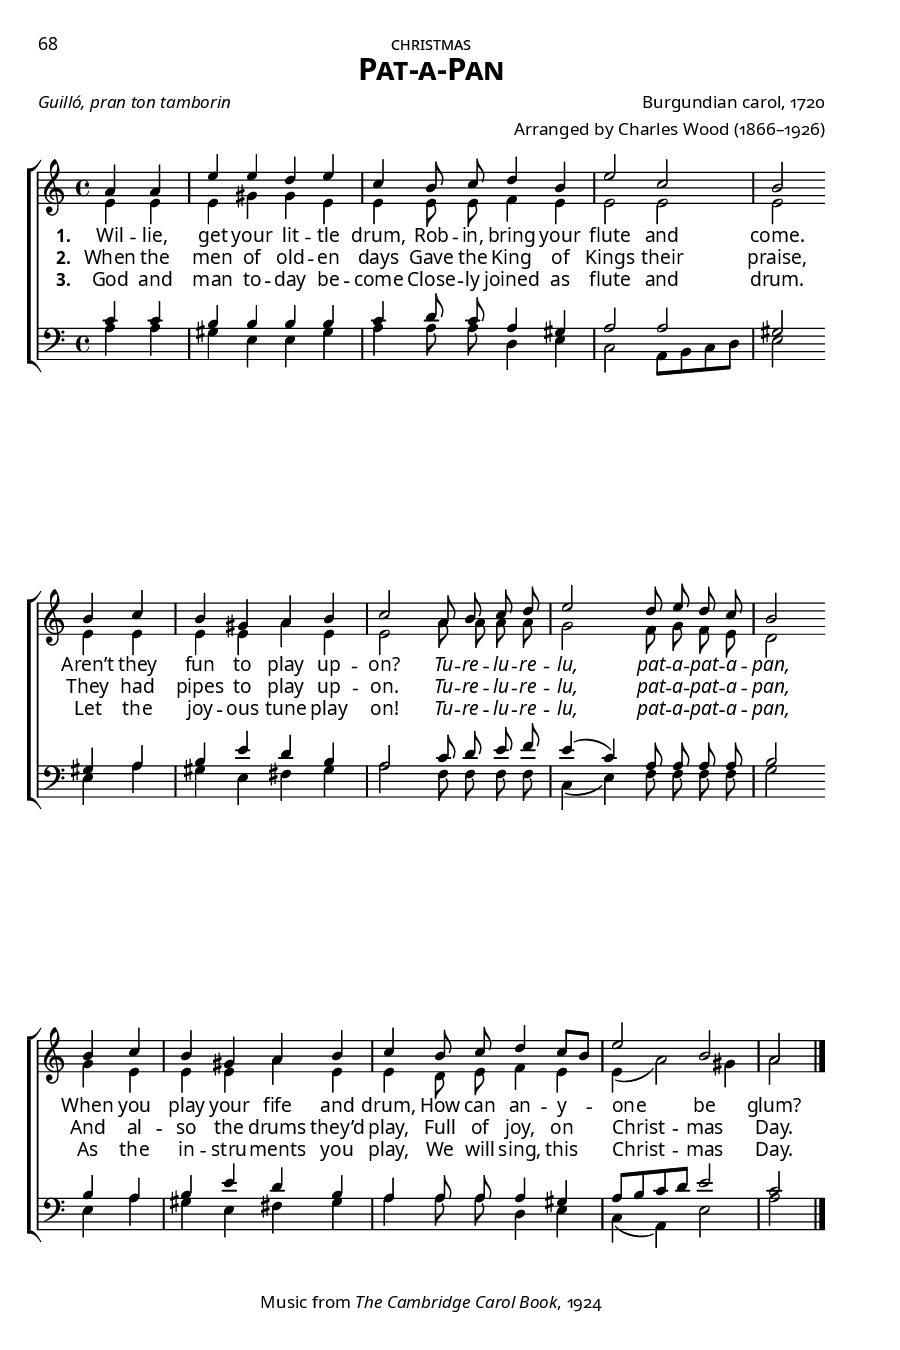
\version "2.14.2"
\include "util.ly"
\header {
  title = \markup{\override #'(font-name . "Garamond Premier Pro Semibold"){ \abs-fontsize #15 \smallCapsOldStyle"Pat-a-Pan"}}
  poet = \markup\italic"Guilló, pran ton tamborin"
  composer = \markup\oldStyleNum"Burgundian carol, 1720"
  arranger = \markup\oldStyleNum"Arranged by Charles Wood (1866–1926)"
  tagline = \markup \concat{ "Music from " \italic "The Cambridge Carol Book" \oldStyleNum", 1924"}
}
\paper {
  %print-all-headers = ##f
  paper-height = 9\in
  paper-width = 6\in
  indent = 0\in
  %system-system-spacing = #'((basic-distance . 10) (padding . 0))
  %system-system-spacing =
  %  #'((basic-distance . 0)
  %     (minimum-distance . 0)
  %     (padding . -0.35)
  %     (stretchability . 100))
  ragged-last-bottom = ##f
  ragged-bottom = ##f
  two-sided = ##t
  inner-margin = 0.5\in
  outer-margin = 0.25\in
  top-margin = 0.25\in
  bottom-margin = 0.25\in
  first-page-number = #068
  print-first-page-number = ##t
  headerLine = \markup{\override #'(font-name . "Garamond Premier Pro") \smallCapsOldStyle"christmas"}
  oddHeaderMarkup = \markup\fill-line{
     \override #'(font-name . "Garamond Premier Pro")\abs-fontsize #8.5
     \combine 
        \fill-line{"" \on-the-fly #print-page-number-check-first
        \oldStylePageNum""
        }
        \fill-line{\headerLine}
  }
  evenHeaderMarkup = \markup {
     \override #'(font-name . "Garamond Premier Pro")\abs-fontsize #8.5
     \combine
        \on-the-fly #print-page-number-check-first
        \oldStylePageNum""
        \fill-line{\headerLine}
  }
}
#(set-global-staff-size 15) \paper{ #(define fonts (make-pango-font-tree "GoudyOlSt BT" "Garamond Premier Pro" "Garamond Premier Pro" (/ 15 20))) }
global = {
  \key c \major
  \time 4/4
  \autoBeamOff
  \override DynamicLineSpanner #'staff-padding = #0.0
  \override DynamicLineSpanner #'Y-extent = #'(-1 . 1)
}

sopMusic = \relative c' {
  \partial 2 a'4 a |
  e' e d e |
  c b8 c d4 b |
  e2 c |
  b2 \bar""\break b4 c |
  
  b gis a b |
  c2 a8 b c d |
  e2 d8 e d c |
  b2 \bar""\break b4 c |
  
  b gis a b |
  c b8 c d4 c8[ b] |
  e2 b |
  \partial 2 a \bar "|."
}
sopWords = \lyricmode {
  
}

altoMusic = \relative c' {
  e4 e |
  e gis gis e |
  e e8 e f4 e |
  e2 e |
  e e4 e |
  
  e e a e |
  e2 a8 a a a |
  g2 f8 g f e |
  d2 g4 e |
  
  e e a e |
  e d8 e f4 e |
  e4( a2) gis4 |
  a2 \bar "|."
}
altoWords = \lyricmode {
  \dropLyricsV
  \set stanza = #"1. "
  Wil -- lie, get your lit -- tle drum,
  Rob -- in, bring your flute and come.
  Aren’t they fun to play up -- on?
  \markup\italic Tu -- \markup\italic re -- \markup\italic lu -- \markup\italic re -- \markup\italic lu,
  \markup\italic pat -- \markup\italic a -- \markup\italic pat -- \markup\italic a -- \markup\italic pan,
  When you play your fife and drum,
  \set associatedVoice = "basses"
  How can an -- y -- one be glum?
}
altoWordsII = \lyricmode {
  \dropLyricsV
%\markup\italic
  \set stanza = #"2. "
  When the men of old -- en days
  Gave the King of Kings their praise,
  They had pipes to play up -- on.
  \markup\italic Tu -- \markup\italic re -- \markup\italic lu -- \markup\italic re -- \markup\italic lu,
  \markup\italic pat -- \markup\italic a -- \markup\italic pat -- \markup\italic a -- \markup\italic pan,
  And al -- so the drums they’d play,
  \set associatedVoice = "basses"
  Full of joy, on Christ -- mas Day.
}
altoWordsIII = \lyricmode {
  \dropLyricsV
  \set stanza = #"3. "
  God and man to -- day be -- come
  Close -- ly joined as flute and drum.
  Let the joy -- ous tune play on!
  \markup\italic Tu -- \markup\italic re -- \markup\italic lu -- \markup\italic re -- \markup\italic lu,
  \markup\italic pat -- \markup\italic a -- \markup\italic pat -- \markup\italic a -- \markup\italic pan,
  As the in -- stru -- ments you play,
  \set associatedVoice = "basses"
  We will sing, this Christ -- mas Day.
}
altoWordsIV = \lyricmode {
  \set stanza = #"4. "
  \set ignoreMelismata = ##t
}
altoWordsV = \lyricmode {
  \set stanza = #"5. "
  \set ignoreMelismata = ##t
}
altoWordsVI = \lyricmode {
  \set stanza = #"6. "
  \set ignoreMelismata = ##t
}
tenorMusic = \relative c' {
  c4 c |
  b b b b |
  c d8 c a4 gis |
  a2 a |
  gis gis!4 a |
  
  b e d b |
  a2 c8 d e f |
  e4( c) a8 a a a |
  b2 b4 a |
  
  b e d b |
  a a8 a a4 gis |
  a8[ b c d] e2 |
  c \bar "|."
}
tenorWords = \lyricmode {

}

bassMusic = \relative c {
  a'4 a |
  gis e e gis |
  a a8 a d,4 e |
  c2 a8[ b c d] |
  e2 e4 a |
  
  gis e fis gis |
  a2 f8 f f f |
  c4( e) f8 f f f |
  g2 e4 a |
  
  gis4 e fis gis |
  a a8 a d,4 e |
  c( a) e'2 |
  a \bar "|."
}
bassWords = \lyricmode {

}

pianoRH = \relative c' {
  
}
pianoLH = \relative c' {
  
}

\score {
  <<
   \new ChoirStaff <<
    \new Staff = women <<
      \new Voice = "sopranos" { \voiceOne << \global \sopMusic >> }
      \new Voice = "altos" { \voiceTwo << \global \altoMusic >> }
    >>
    \new Staff = men <<
      \clef bass
      \new Voice = "tenors" { \voiceOne << \global \tenorMusic >> }
      \new Voice = "basses" { \voiceTwo << \global \bassMusic >> }
    >>
    \new Lyrics \with { alignAboveContext = #"women" \override VerticalAxisGroup #'nonstaff-relatedstaff-spacing = #'((basic-distance . 1))} \lyricsto "sopranos" \sopWords
    \new Lyrics = "altosVI"  \with { alignBelowContext = #"women" } \lyricsto "sopranos" \altoWordsVI
    \new Lyrics = "altosV"  \with { alignBelowContext = #"women" } \lyricsto "sopranos" \altoWordsV
    \new Lyrics = "altosIV"  \with { alignBelowContext = #"women" } \lyricsto "sopranos" \altoWordsIV
    \new Lyrics = "altosIII"  \with { alignBelowContext = #"women" } \lyricsto "sopranos" \altoWordsIII
    \new Lyrics = "altosII"  \with { alignBelowContext = #"women" } \lyricsto "sopranos" \altoWordsII
    \new Lyrics = "altos"  \with { alignBelowContext = #"women" \override VerticalAxisGroup #'nonstaff-relatedstaff-spacing = #'((basic-distance . 1))} \lyricsto "sopranos" \altoWords
    \new Lyrics \with { alignAboveContext = #"men" \override VerticalAxisGroup #'nonstaff-relatedstaff-spacing = #'((basic-distance . 1)) } \lyricsto "tenors" \tenorWords
    \new Lyrics \with { alignBelowContext = #"men" \override VerticalAxisGroup #'nonstaff-relatedstaff-spacing = #'((basic-distance . 1)) } \lyricsto "basses" \bassWords
  >>
%    \new PianoStaff << \new Staff { \new Voice { \pianoRH } } \new Staff { \clef "bass" \pianoLH } >>
  >>
  \layout {
    \context {
      \Score
      %\override SpacingSpanner #'base-shortest-duration = #(ly:make-moment 1 8)
      %\override SpacingSpanner #'common-shortest-duration = #(ly:make-moment 1 4)
    }
    \context {
      % Remove all empty staves
      % \Staff \RemoveEmptyStaves \override VerticalAxisGroup #'remove-first = ##t
    }
  }
  \midi {
    \tempo 4 = 90
    \set Staff.midiInstrument = "flute"
  
    \context {
      \Voice
      \remove "Dynamic_performer"
    }
  }
}
